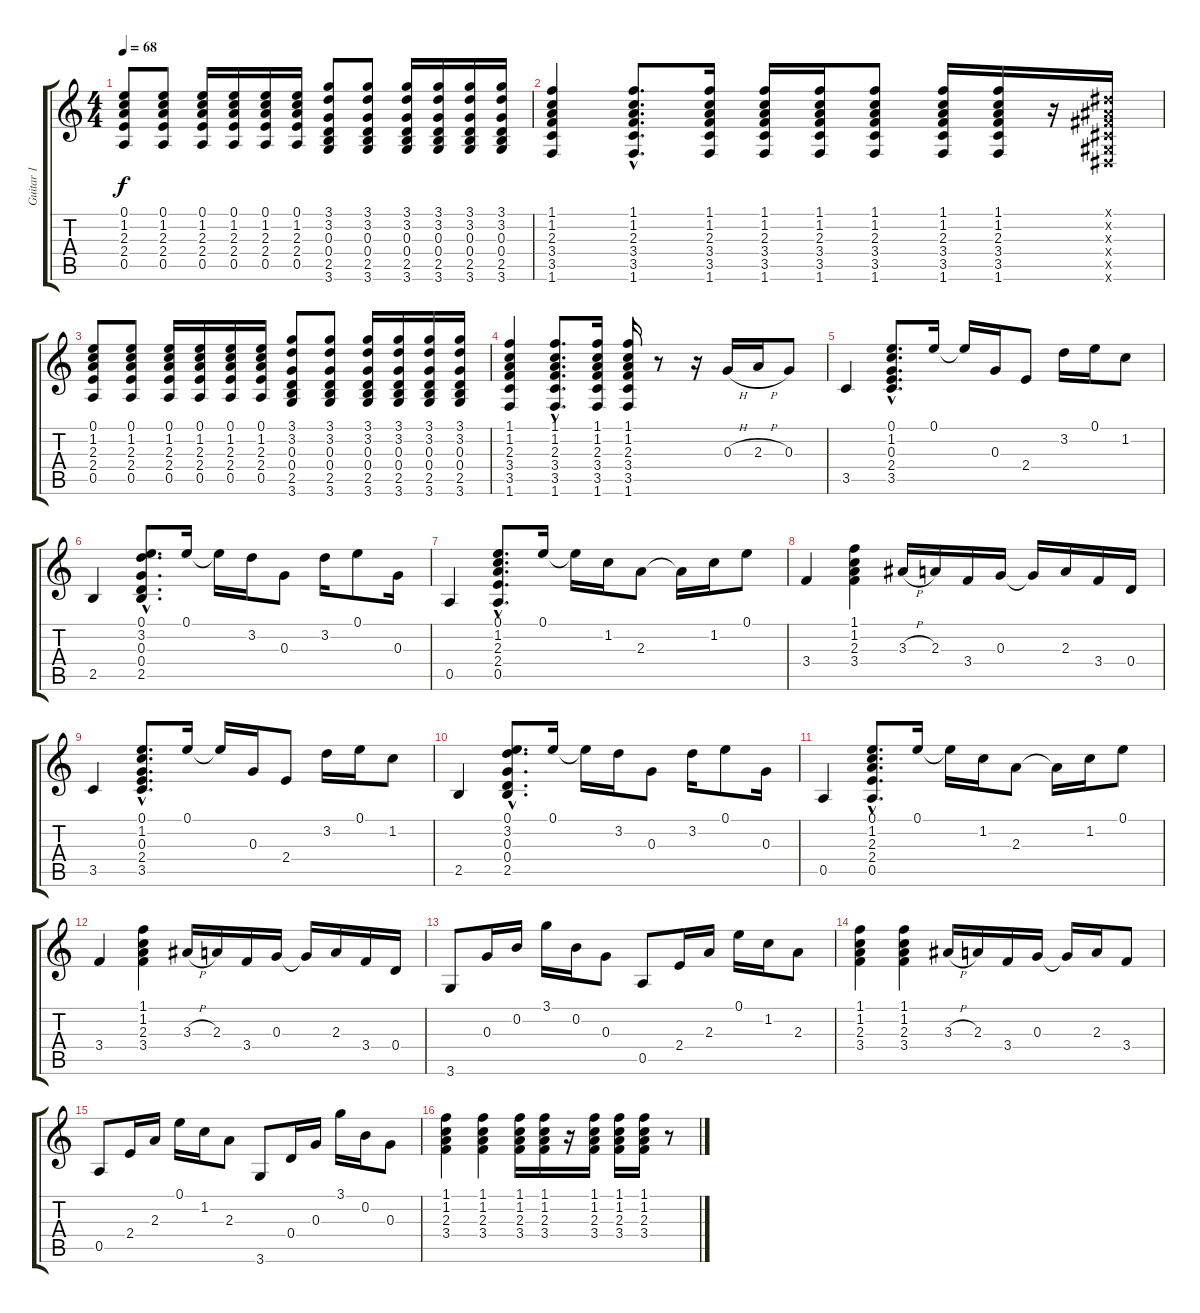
\track ("Guitar 1" "Guitar 1") {instrument acousticguitarsteel}
\staff {score tabs}
\tuning (E4 B3 G3 D3 A2 E2) {hide}
\ts (4 4)
\tempo 68
\clef g2
\ks c
(0.1 1.2 2.3 2.4 0.5).8{dy f} (0.1 1.2 2.3 2.4 0.5).8 (0.1 1.2 2.3 2.4 0.5).16 (0.1 1.2 2.3 2.4 0.5).16 (0.1 1.2 2.3 2.4 0.5).16 (0.1 1.2 2.3 2.4 0.5).16 (3.1 3.2 0.3 0.4 2.5 3.6).8 (3.1 3.2 0.3 0.4 2.5 3.6).8 (3.1 3.2 0.3 0.4 2.5 3.6).16 (3.1 3.2 0.3 0.4 2.5 3.6).16 (3.1 3.2 0.3 0.4 2.5 3.6).16 (3.1 3.2 0.3 0.4 2.5 3.6).16 |
(1.1 1.2 2.3 3.4 3.5 1.6).4 (1.1{hac} 1.2{hac} 2.3{hac} 3.4{hac} 3.5{hac} 1.6{hac}).8{d} (1.1 1.2 2.3 3.4 3.5 1.6).16 (1.1 1.2 2.3 3.4 3.5 1.6).16 (1.1 1.2 2.3 3.4 3.5 1.6).16 (1.1 1.2 2.3 3.4 3.5 1.6).8 (1.1 1.2 2.3 3.4 3.5 1.6).16 (1.1 1.2 2.3 3.4 3.5 1.6).16 r.16 (-1.1{x} -1.2{x} -1.3{x} -1.4{x} -1.5{x} -1.6{x}).16 |
(0.1 1.2 2.3 2.4 0.5).8 (0.1 1.2 2.3 2.4 0.5).8 (0.1 1.2 2.3 2.4 0.5).16 (0.1 1.2 2.3 2.4 0.5).16 (0.1 1.2 2.3 2.4 0.5).16 (0.1 1.2 2.3 2.4 0.5).16 (3.1 3.2 0.3 0.4 2.5 3.6).8 (3.1 3.2 0.3 0.4 2.5 3.6).8 (3.1 3.2 0.3 0.4 2.5 3.6).16 (3.1 3.2 0.3 0.4 2.5 3.6).16 (3.1 3.2 0.3 0.4 2.5 3.6).16 (3.1 3.2 0.3 0.4 2.5 3.6).16 |
(1.1 1.2 2.3 3.4 3.5 1.6).4 (1.1{hac} 1.2{hac} 2.3{hac} 3.4{hac} 3.5{hac} 1.6{hac}).8{d} (1.1 1.2 2.3 3.4 3.5 1.6).16 (1.1 1.2 2.3 3.4 3.5 1.6).16 r.8 r.16 0.3{h}.16 2.3{h}.16 0.3.8 |
3.5.4 (0.1{hac} 1.2{hac} 0.3{hac} 2.4{hac} 3.5{hac}).8{d} 0.1.16 0.1{t}.16 0.3.16 2.4.8 3.2.16 0.1.16 1.2.8 |
2.5.4 (0.1{hac} 3.2{hac} 0.3{hac} 0.4{hac} 2.5{hac}).8{d} 0.1.16 0.1{t}.16 3.2.16 0.3.8 3.2.16 0.1.8 0.3.16 |
0.5.4 (0.1{hac} 1.2{hac} 2.3{hac} 2.4{hac} 0.5{hac}).8{d} 0.1.16 0.1{t}.16 1.2.16 2.3.8 2.3{t}.16 1.2.16 0.1.8 |
3.4.4 (1.1 1.2 2.3 3.4).4 3.3{h}.16 2.3.16 3.4.16 0.3.16 0.3{t}.16 2.3.16 3.4.16 0.4.16 |
3.5.4 (0.1{hac} 1.2{hac} 0.3{hac} 2.4{hac} 3.5{hac}).8{d} 0.1.16 0.1{t}.16 0.3.16 2.4.8 3.2.16 0.1.16 1.2.8 |
2.5.4 (0.1{hac} 3.2{hac} 0.3{hac} 0.4{hac} 2.5{hac}).8{d} 0.1.16 0.1{t}.16 3.2.16 0.3.8 3.2.16 0.1.8 0.3.16 |
0.5.4 (0.1{hac} 1.2{hac} 2.3{hac} 2.4{hac} 0.5{hac}).8{d} 0.1.16 0.1{t}.16 1.2.16 2.3.8 2.3{t}.16 1.2.16 0.1.8 |
3.4.4 (1.1 1.2 2.3 3.4).4 3.3{h}.16 2.3.16 3.4.16 0.3.16 0.3{t}.16 2.3.16 3.4.16 0.4.16 |
3.6.8 0.3.16 0.2.16 3.1.16 0.2.16 0.3.8 0.5.8 2.4.16 2.3.16 0.1.16 1.2.16 2.3.8 |
(1.1 1.2 2.3 3.4).4 (1.1 1.2 2.3 3.4).4 3.3{h}.16 2.3.16 3.4.16 0.3.16 0.3{t}.16 2.3.16 3.4.8 |
0.5.8 2.4.16 2.3.16 0.1.16 1.2.16 2.3.8 3.6.8 0.4.16 0.3.16 3.1.16 0.2.16 0.3.8 |
(1.1 1.2 2.3 3.4).4 (1.1 1.2 2.3 3.4).4 (1.1 1.2 2.3 3.4).16 (1.1 1.2 2.3 3.4).16 r.16 (1.1 1.2 2.3 3.4).16 (1.1 1.2 2.3 3.4).16 (1.1 1.2 2.3 3.4).16 r.8
